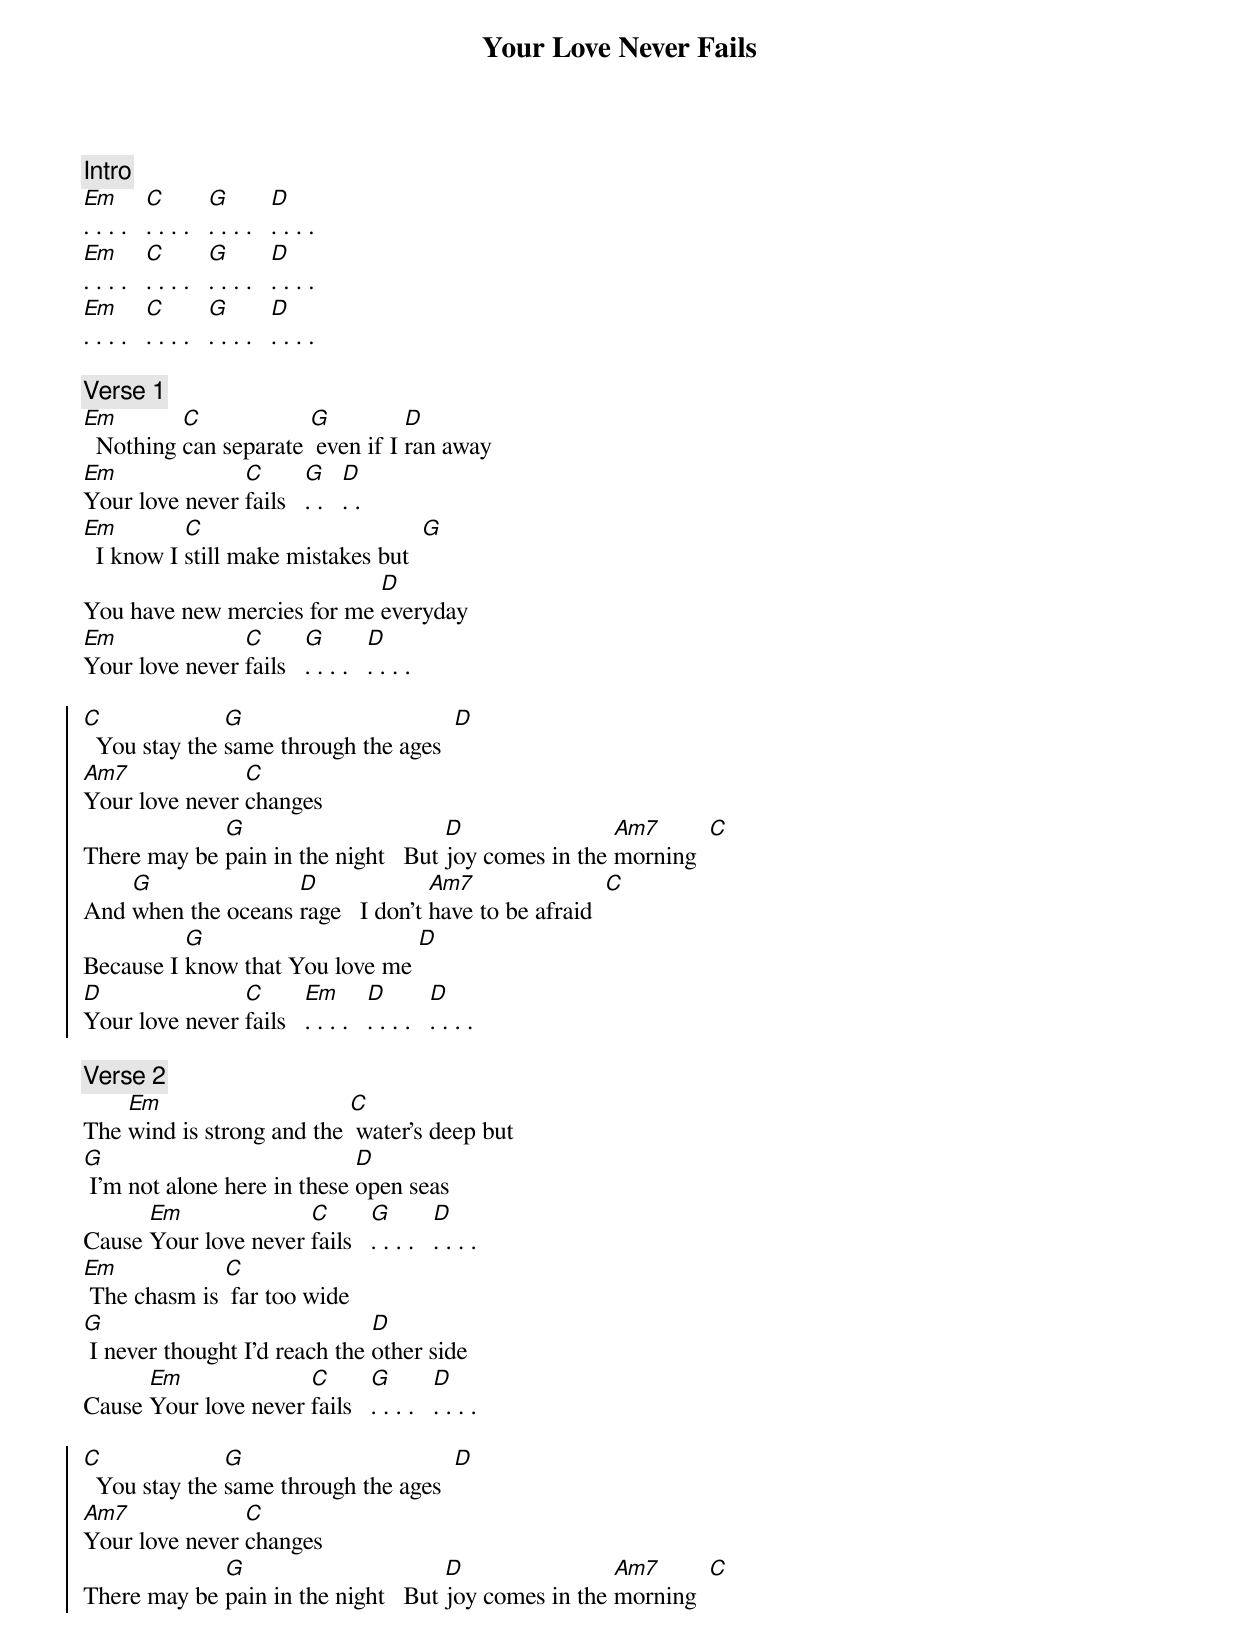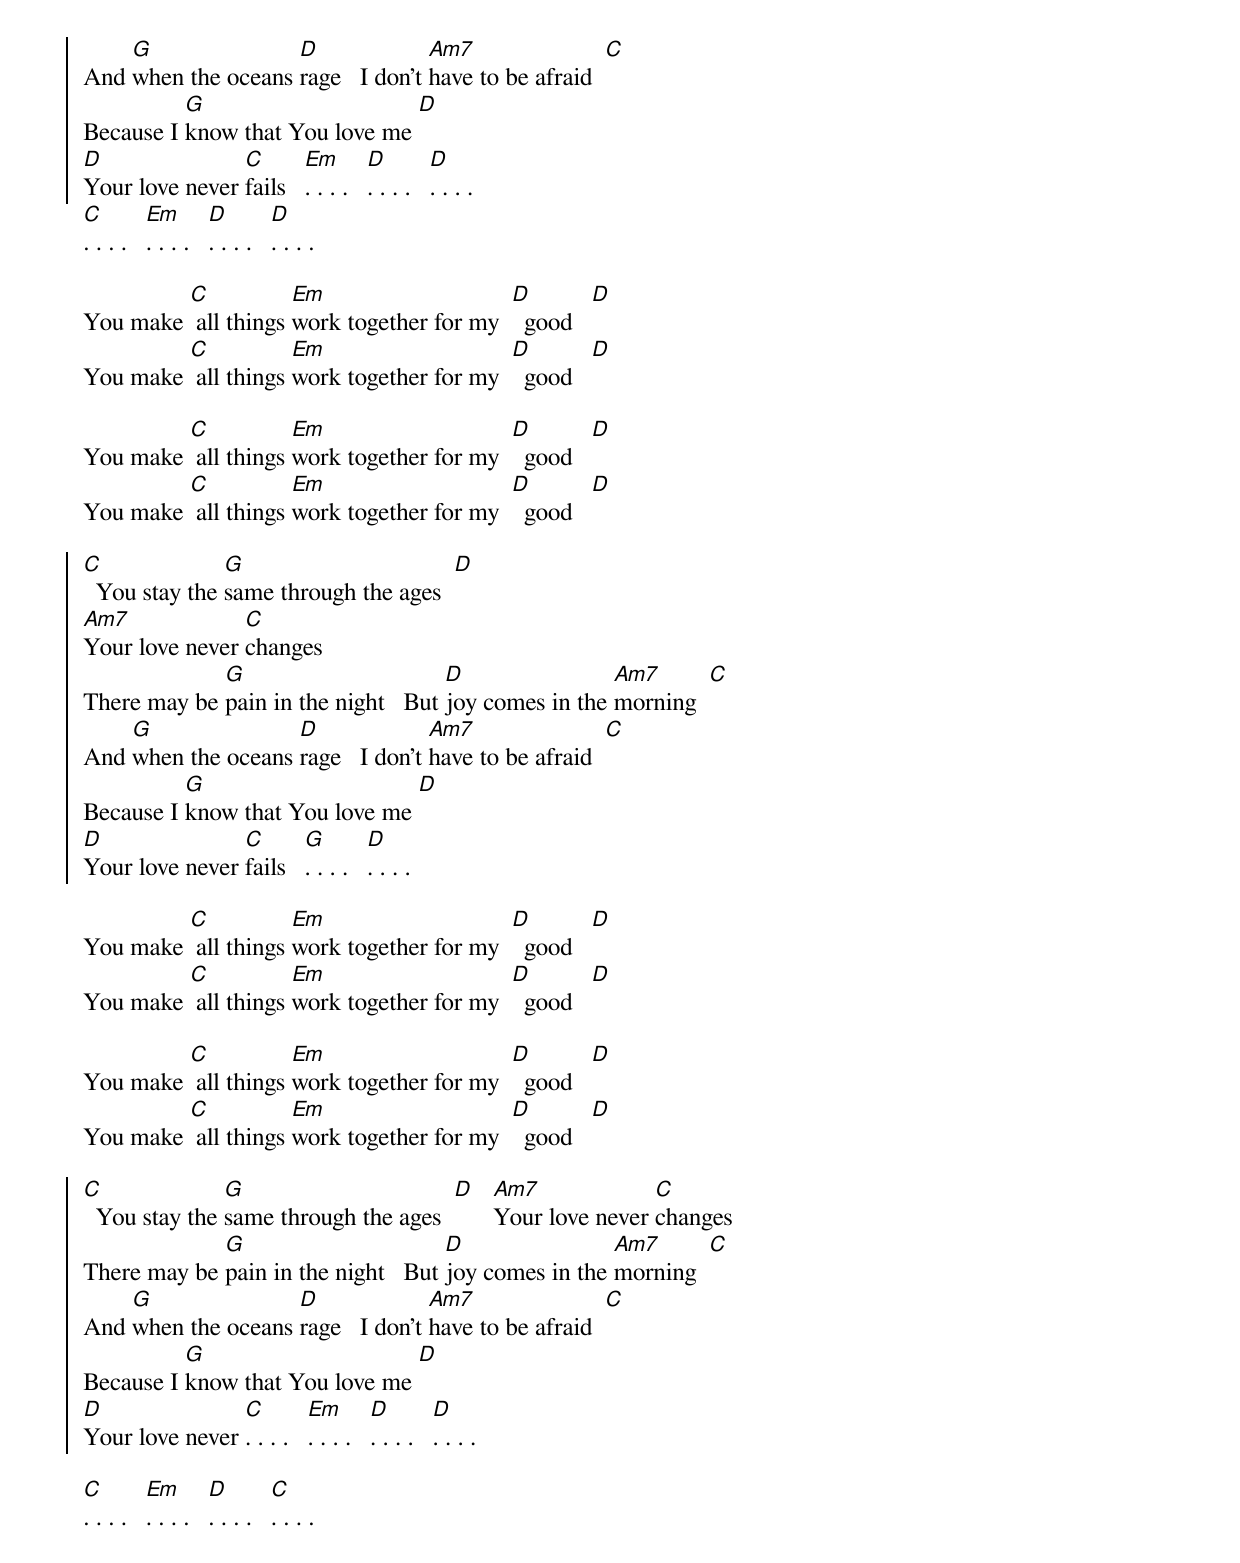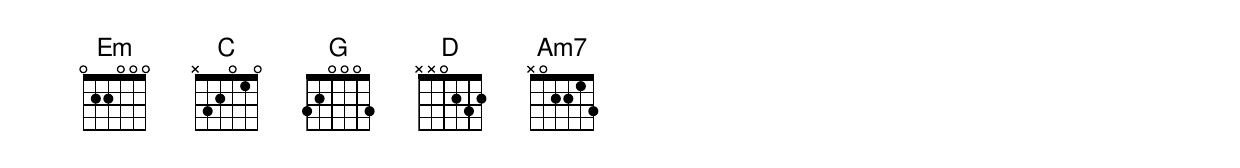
{title: Your Love Never Fails}
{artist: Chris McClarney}
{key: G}
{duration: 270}
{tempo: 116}
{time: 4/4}
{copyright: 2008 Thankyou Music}

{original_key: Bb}
{c: Intro}
[Em]. . . .   [C]. . . .   [G]. . . .   [D]. . . .
[Em]. . . .   [C]. . . .   [G]. . . .   [D]. . . .
[Em]. . . .   [C]. . . .   [G]. . . .   [D]. . . .

{c: Verse 1}
[Em]  Nothing [C]can separate [G] even if I [D]ran away
[Em]Your love never [C]fails   [G]. .   [D]. .
[Em]  I know I [C]still make mistakes but  [G]
You have new mercies for me [D]everyday
[Em]Your love never [C]fails   [G]. . . .   [D]. . . .

{soc}
[C]  You stay the [G]same through the ages  [D]
[Am7]Your love never [C]changes
There may be [G]pain in the night   But [D]joy comes in the [Am7]morning  [C]
And [G]when the oceans [D]rage   I don’t [Am7]have to be afraid  [C]
Because I [G]know that You love me [D]
[D]Your love never [C]fails   [Em]. . . .   [D]. . . .   [D]. . . .
{eoc}

{c: Verse 2}
The [Em]wind is strong and the [C] water’s deep but
[G] I’m not alone here in these [D]open seas
Cause [Em]Your love never [C]fails   [G]. . . .   [D]. . . .
[Em] The chasm is [C] far too wide
[G] I never thought I’d reach the [D]other side
Cause [Em]Your love never [C]fails   [G]. . . .   [D]. . . .

{soc}
[C]  You stay the [G]same through the ages  [D]
[Am7]Your love never [C]changes
There may be [G]pain in the night   But [D]joy comes in the [Am7]morning  [C]
And [G]when the oceans [D]rage   I don’t [Am7]have to be afraid  [C]
Because I [G]know that You love me [D]
[D]Your love never [C]fails   [Em]. . . .   [D]. . . .   [D]. . . .
{eoc}
[C]. . . .   [Em]. . . .   [D]. . . .   [D]. . . .

{sob}
You make [C] all things [Em]work together for my  [D]  good   [D]
You make [C] all things [Em]work together for my  [D]  good   [D]

You make [C] all things [Em]work together for my  [D]  good   [D]
You make [C] all things [Em]work together for my  [D]  good   [D]
{eob}

{soc}
[C]  You stay the [G]same through the ages  [D]
[Am7]Your love never [C]changes
There may be [G]pain in the night   But [D]joy comes in the [Am7]morning  [C]
And [G]when the oceans [D]rage   I don’t [Am7]have to be afraid  [C]
Because I [G]know that You love me [D]
[D]Your love never [C]fails   [G]. . . .   [D]. . . .
{eoc}

{sob}
You make [C] all things [Em]work together for my  [D]  good   [D]
You make [C] all things [Em]work together for my  [D]  good   [D]

You make [C] all things [Em]work together for my  [D]  good   [D]
You make [C] all things [Em]work together for my  [D]  good   [D]
{eob}

{soc}
[C]  You stay the [G]same through the ages  [D]   [Am7]Your love never [C]changes
There may be [G]pain in the night   But [D]joy comes in the [Am7]morning  [C]
And [G]when the oceans [D]rage   I don’t [Am7]have to be afraid  [C]
Because I [G]know that You love me [D]
[D]Your love never [C]. . . .   [Em]. . . .   [D]. . . .   [D]. . . .
{eoc}

[C]. . . .   [Em]. . . .   [D]. . . .   [C]. . . .
